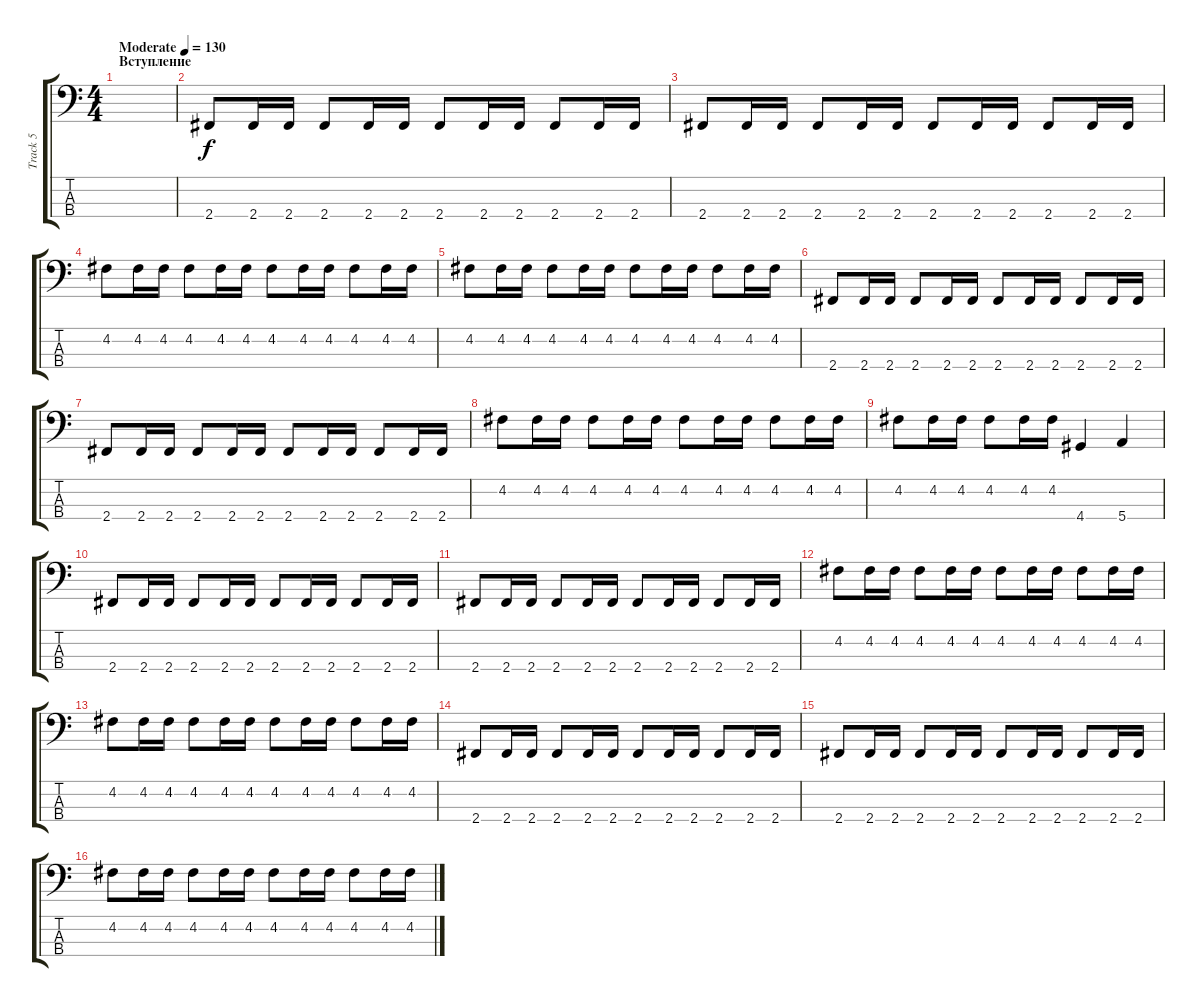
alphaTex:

\track ("Track 5" "Track 5") {instrument electricbassfinger}
\staff {score tabs}
\tuning (G2 D2 A1 E1) {hide}
\ts (4 4)
\section ("" "Вступление")
\tempo (130 "Moderate")
\clef f4
\ks c
|
2.4.8 2.4.16 2.4.16 2.4.8 2.4.16 2.4.16 2.4.8 2.4.16 2.4.16 2.4.8 2.4.16 2.4.16 |
2.4.8 2.4.16 2.4.16 2.4.8 2.4.16 2.4.16 2.4.8 2.4.16 2.4.16 2.4.8 2.4.16 2.4.16 |
4.2.8 4.2.16 4.2.16 4.2.8 4.2.16 4.2.16 4.2.8 4.2.16 4.2.16 4.2.8 4.2.16 4.2.16 |
4.2.8 4.2.16 4.2.16 4.2.8 4.2.16 4.2.16 4.2.8 4.2.16 4.2.16 4.2.8 4.2.16 4.2.16 |
2.4.8 2.4.16 2.4.16 2.4.8 2.4.16 2.4.16 2.4.8 2.4.16 2.4.16 2.4.8 2.4.16 2.4.16 |
2.4.8 2.4.16 2.4.16 2.4.8 2.4.16 2.4.16 2.4.8 2.4.16 2.4.16 2.4.8 2.4.16 2.4.16 |
4.2.8 4.2.16 4.2.16 4.2.8 4.2.16 4.2.16 4.2.8 4.2.16 4.2.16 4.2.8 4.2.16 4.2.16 |
4.2.8 4.2.16 4.2.16 4.2.8 4.2.16 4.2.16 4.4.4 5.4.4 |
2.4.8 2.4.16 2.4.16 2.4.8 2.4.16 2.4.16 2.4.8 2.4.16 2.4.16 2.4.8 2.4.16 2.4.16 |
2.4.8 2.4.16 2.4.16 2.4.8 2.4.16 2.4.16 2.4.8 2.4.16 2.4.16 2.4.8 2.4.16 2.4.16 |
4.2.8 4.2.16 4.2.16 4.2.8 4.2.16 4.2.16 4.2.8 4.2.16 4.2.16 4.2.8 4.2.16 4.2.16 |
4.2.8 4.2.16 4.2.16 4.2.8 4.2.16 4.2.16 4.2.8 4.2.16 4.2.16 4.2.8 4.2.16 4.2.16 |
2.4.8 2.4.16 2.4.16 2.4.8 2.4.16 2.4.16 2.4.8 2.4.16 2.4.16 2.4.8 2.4.16 2.4.16 |
2.4.8 2.4.16 2.4.16 2.4.8 2.4.16 2.4.16 2.4.8 2.4.16 2.4.16 2.4.8 2.4.16 2.4.16 |
4.2.8 4.2.16 4.2.16 4.2.8 4.2.16 4.2.16 4.2.8 4.2.16 4.2.16 4.2.8 4.2.16 4.2.16
